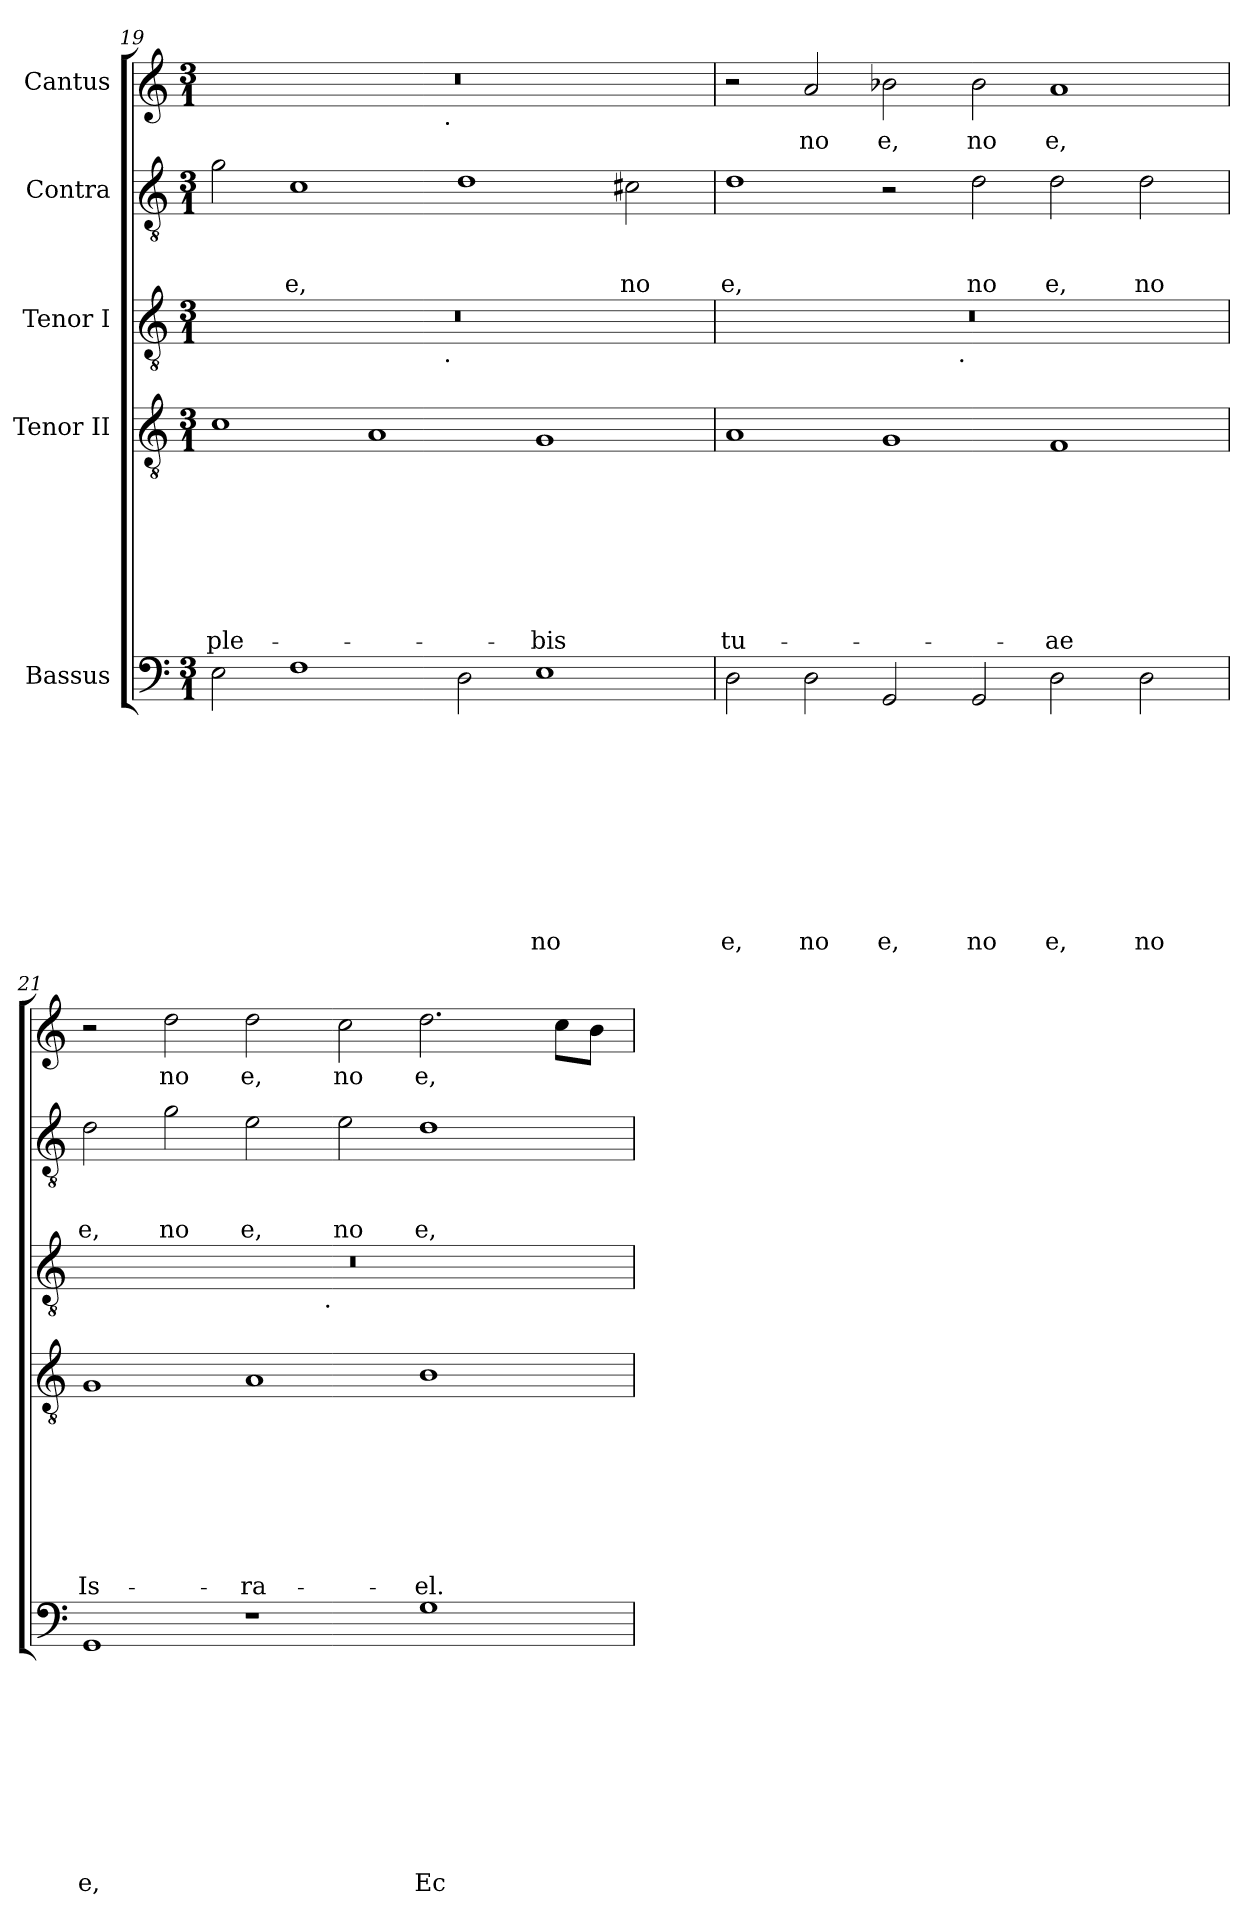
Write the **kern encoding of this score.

**kern	**text	**text	**text	**text	**text	**text	**text	**text	**text	**text	**kern	**text	**text	**text	**text	**text	**text	**text	**text	**kern	**kern	**text	**text	**text	**kern	**text
*part5	*part5	*part5	*part5	*part5	*part5	*part5	*part5	*part5	*part5	*part5	*part4	*part4	*part4	*part4	*part4	*part4	*part4	*part4	*part4	*part3	*part2	*part2	*part2	*part2	*part1	*part1
*staff5	*staff5	*staff5	*staff5	*staff5	*staff5	*staff5	*staff5	*staff5	*staff5	*staff5	*staff4	*staff4	*staff4	*staff4	*staff4	*staff4	*staff4	*staff4	*staff4	*staff3	*staff2	*staff2	*staff2	*staff2	*staff1	*staff1
*I"Bassus	*	*	*	*	*	*	*	*	*	*	*I"Tenor II	*	*	*	*	*	*	*	*	*I"Tenor I	*I"Contra	*	*	*	*I"Cantus	*
*clefF4	*	*	*	*	*	*	*	*	*	*	*clefGv2	*	*	*	*	*	*	*	*	*clefGv2	*clefGv2	*	*	*	*clefG2	*
*k[]	*	*	*	*	*	*	*	*	*	*	*k[]	*	*	*	*	*	*	*	*	*k[]	*k[]	*	*	*	*k[]	*
*C:	*	*	*	*	*	*	*	*	*	*	*C:	*	*	*	*	*	*	*	*	*C:	*C:	*	*	*	*C:	*
*M3/1	*	*	*	*	*	*	*	*	*	*	*M3/1	*	*	*	*	*	*	*	*	*M3/1	*M3/1	*	*	*	*M3/1	*
=19	=19	=19	=19	=19	=19	=19	=19	=19	=19	=19	=19	=19	=19	=19	=19	=19	=19	=19	=19	=19	=19	=19	=19	=19	=19	=19
!	!	!	!	!	!	!	!	!	!	!	!	!	!	!	!	!	!	!	!LO:LY:b	!	!	!	!	!	!	!
*	*	*	*	*	*	*	*	*	*	*	*	*	*	*	*	*	*	*	*	*^	*	*	*	*	*^	*
2E\	.	.	.	.	.	.	.	.	.	.	1c	.	.	.	.	.	.	.	ple-	0.r	1ryy	2g\	.	.	.	0.r	1ryy	.
!	!	!	!	!	!	!	!	!	!	!	!	!	!	!	!	!	!	!	!	!	!	!	!	!	!LO:LY:b	!	!	!
1F	.	.	.	.	.	.	.	.	.	.	.	.	.	.	.	.	.	.	.	.	.	1c	.	.	e,	.	.	.
.	.	.	.	.	.	.	.	.	.	.	1A	.	.	.	.	.	.	.	.	.	4...ryy	.	.	.	.	.	4...ryy	.
!	!	!	!	!	!	!	!	!	!	!	!	!	!	!	!	!	!	!	!	!	!	!	!	!	!	!	!LO:TX:b:t=.	!
!	!	!	!	!	!	!	!	!	!	!	!	!	!	!	!	!	!	!	!	!	!LO:TX:b:t=.	!	!	!	!	!	!	!
.	.	.	.	.	.	.	.	.	.	.	.	.	.	.	.	.	.	.	.	.	1ryy	.	.	.	.	.	1ryy	.
2D\	.	.	.	.	.	.	.	.	.	.	.	.	.	.	.	.	.	.	.	.	.	1d	.	.	.	.	.	.
!	!	!	!	!	!	!	!	!	!	!LO:LY:b	!	!	!	!	!	!	!	!	!LO:LY:b	!	!	!	!	!	!	!	!	!
1E	.	.	.	.	.	.	.	.	.	no	1G	.	.	.	.	.	.	.	-bis	.	.	.	.	.	.	.	.	.
.	.	.	.	.	.	.	.	.	.	.	.	.	.	.	.	.	.	.	.	.	2ryy	.	.	.	.	.	2ryy	.
!	!	!	!	!	!	!	!	!	!	!	!	!	!	!	!	!	!	!	!	!	!	!	!	!	!LO:LY:b	!	!	!
.	.	.	.	.	.	.	.	.	.	.	.	.	.	.	.	.	.	.	.	.	.	2c#\	.	.	no	.	.	.
.	.	.	.	.	.	.	.	.	.	.	.	.	.	.	.	.	.	.	.	.	32ryy	.	.	.	.	.	32ryy	.
=20	=20	=20	=20	=20	=20	=20	=20	=20	=20	=20	=20	=20	=20	=20	=20	=20	=20	=20	=20	=20	=20	=20	=20	=20	=20	=20	=20	=20
!	!	!	!	!	!	!	!	!	!	!LO:LY:b	!	!	!	!	!	!	!	!	!LO:LY:b	!	!	!	!	!	!LO:LY:b	!	!	!
*	*	*	*	*	*	*	*	*	*	*	*	*	*	*	*	*	*	*	*	*	*	*	*	*	*	*v	*v	*
2D\	.	.	.	.	.	.	.	.	.	e,	1A	.	.	.	.	.	.	.	tu-	0.r	1ryy	1d	.	.	e,	2r	.
!	!	!	!	!	!	!	!	!	!	!LO:LY:b	!	!	!	!	!	!	!	!	!	!	!	!	!	!	!	!	!LO:LY:b
2D\	.	.	.	.	.	.	.	.	.	no	.	.	.	.	.	.	.	.	.	.	.	.	.	.	.	2a/	no
!	!	!	!	!	!	!	!	!	!	!LO:LY:b	!	!	!	!	!	!	!	!	!	!	!	!	!	!	!	!	!LO:LY:b
2GG/	.	.	.	.	.	.	.	.	.	e,	1G	.	.	.	.	.	.	.	.	.	4...ryy	2r	.	.	.	2b-\	e,
!	!	!	!	!	!	!	!	!	!	!	!	!	!	!	!	!	!	!	!	!	!LO:TX:b:t=.	!	!	!	!	!	!
.	.	.	.	.	.	.	.	.	.	.	.	.	.	.	.	.	.	.	.	.	1ryy	.	.	.	.	.	.
!	!	!	!	!	!	!	!	!	!	!LO:LY:b	!	!	!	!	!	!	!	!	!	!	!	!	!	!	!LO:LY:b	!	!LO:LY:b
2GG/	.	.	.	.	.	.	.	.	.	no	.	.	.	.	.	.	.	.	.	.	.	2d\	.	.	no	2b-\	no
!	!	!	!	!	!	!	!	!	!	!LO:LY:b	!	!	!	!	!	!	!	!	!LO:LY:b	!	!	!	!	!	!LO:LY:b	!	!LO:LY:b
2D\	.	.	.	.	.	.	.	.	.	e,	1F	.	.	.	.	.	.	.	-ae	.	.	2d\	.	.	e,	1a	e,
.	.	.	.	.	.	.	.	.	.	.	.	.	.	.	.	.	.	.	.	.	2ryy	.	.	.	.	.	.
!	!	!	!	!	!	!	!	!	!	!LO:LY:b	!	!	!	!	!	!	!	!	!	!	!	!	!	!	!LO:LY:b	!	!
2D\	.	.	.	.	.	.	.	.	.	no	.	.	.	.	.	.	.	.	.	.	.	2d\	.	.	no	.	.
.	.	.	.	.	.	.	.	.	.	.	.	.	.	.	.	.	.	.	.	.	32ryy	.	.	.	.	.	.
=21	=21	=21	=21	=21	=21	=21	=21	=21	=21	=21	=21	=21	=21	=21	=21	=21	=21	=21	=21	=21	=21	=21	=21	=21	=21	=21	=21
!	!	!	!	!	!	!	!	!	!	!LO:LY:b	!	!	!	!	!	!	!	!	!LO:LY:b	!	!	!	!	!	!LO:LY:b	!	!
1GG	.	.	.	.	.	.	.	.	.	e,	1G	.	.	.	.	.	.	.	Is-	0.r	1ryy	2d\	.	.	e,	2r	.
!	!	!	!	!	!	!	!	!	!	!	!	!	!	!	!	!	!	!	!	!	!	!	!	!	!LO:LY:b	!	!LO:LY:b
.	.	.	.	.	.	.	.	.	.	.	.	.	.	.	.	.	.	.	.	.	.	2g\	.	.	no	2dd\	no
!	!	!	!	!	!	!	!	!	!	!	!	!	!	!	!	!	!	!	!LO:LY:b	!	!	!	!	!	!LO:LY:b	!	!LO:LY:b
1r	.	.	.	.	.	.	.	.	.	.	1A	.	.	.	.	.	.	.	-ra-	.	4...ryy	2e\	.	.	e,	2dd\	e,
!	!	!	!	!	!	!	!	!	!	!	!	!	!	!	!	!	!	!	!	!	!LO:TX:b:t=.	!	!	!	!	!	!
.	.	.	.	.	.	.	.	.	.	.	.	.	.	.	.	.	.	.	.	.	1ryy	.	.	.	.	.	.
!	!	!	!	!	!	!	!	!	!	!	!	!	!	!	!	!	!	!	!	!	!	!	!	!	!LO:LY:b	!	!LO:LY:b
.	.	.	.	.	.	.	.	.	.	.	.	.	.	.	.	.	.	.	.	.	.	2e\	.	.	no	2cc\	no
!	!	!	!	!	!	!	!	!	!	!LO:LY:b	!	!	!	!	!	!	!	!	!LO:LY:b	!	!	!	!	!	!LO:LY:b	!	!LO:LY:b
1G	.	.	.	.	.	.	.	.	.	Ec	1B	.	.	.	.	.	.	.	-el.	.	.	1d	.	.	e,	2.dd\	e,
.	.	.	.	.	.	.	.	.	.	.	.	.	.	.	.	.	.	.	.	.	2ryy	.	.	.	.	.	.
.	.	.	.	.	.	.	.	.	.	.	.	.	.	.	.	.	.	.	.	.	.	.	.	.	.	8cc\L	.
.	.	.	.	.	.	.	.	.	.	.	.	.	.	.	.	.	.	.	.	.	.	.	.	.	.	8b\J	.
.	.	.	.	.	.	.	.	.	.	.	.	.	.	.	.	.	.	.	.	.	32ryy	.	.	.	.	.	.
*	*	*	*	*	*	*	*	*	*	*	*	*	*	*	*	*	*	*	*	*v	*v	*	*	*	*	*	*
=	=	=	=	=	=	=	=	=	=	=	=	=	=	=	=	=	=	=	=	=	=	=	=	=	=	=
*-	*-	*-	*-	*-	*-	*-	*-	*-	*-	*-	*-	*-	*-	*-	*-	*-	*-	*-	*-	*-	*-	*-	*-	*-	*-	*-
